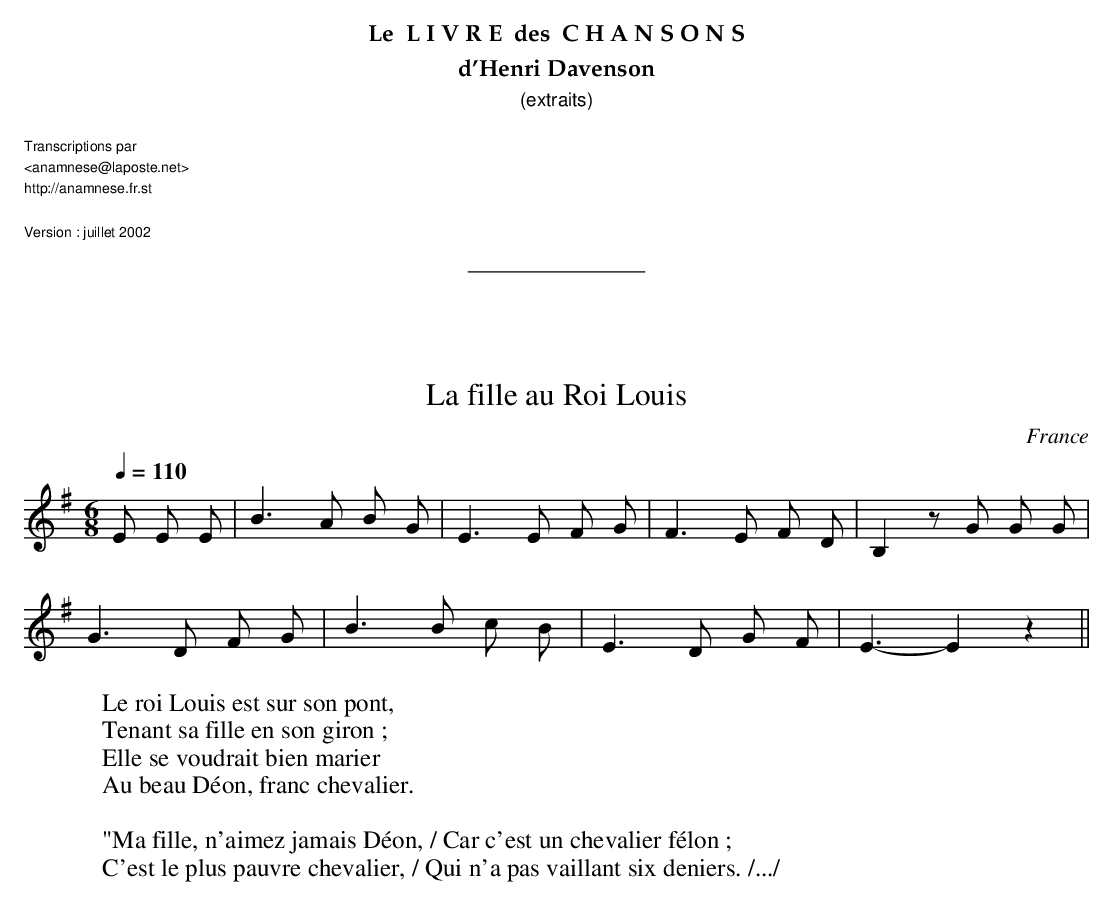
X:1
T:La fille au Roi Louis
O:France
M:6/8
L:1/8
Q:1/4=110
K:G
E E E | B3 A B G | E3 E F G | F3 E F D | B,2 z G G G |
        G3 D F G | B3 B c B | E3 D G F | E3-E2 z2 ||
W:Le roi Louis est sur son pont,
W:Tenant sa fille en son giron ;
W:Elle se voudrait bien marier
W:Au beau Déon, franc chevalier.
W:
W:"Ma fille, n'aimez jamais Déon, / Car c'est un chevalier félon ;
W:C'est le plus pauvre chevalier, / Qui n'a pas vaillant six deniers. /.../
